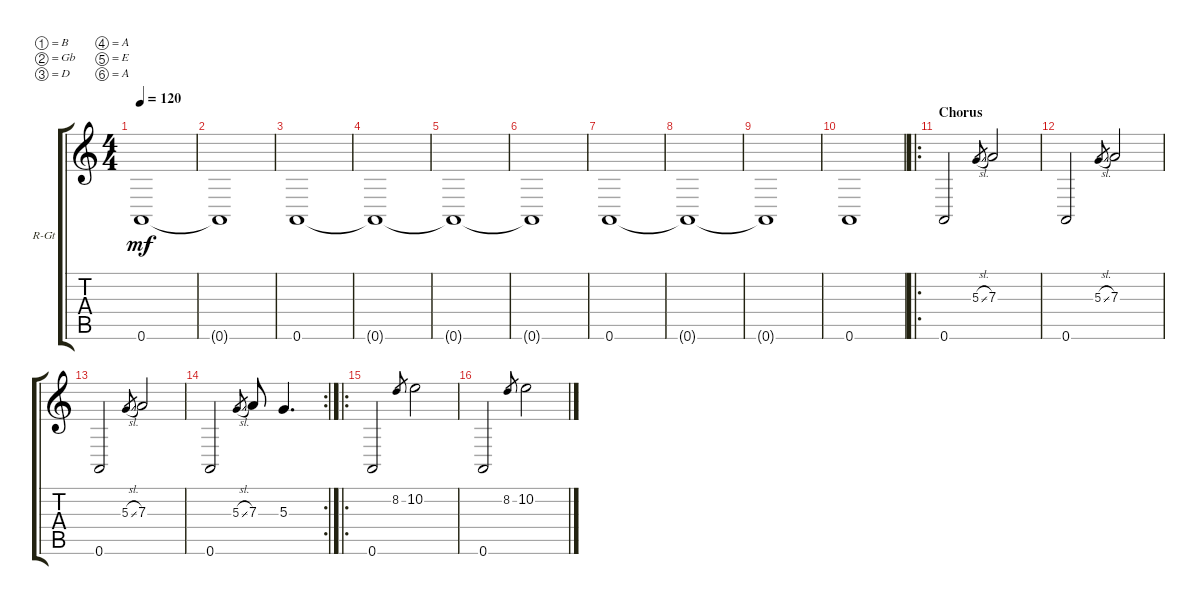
\bracketExtendMode groupsimilarinstruments
\firstSystemTrackNameOrientation horizontal
\otherSystemsTrackNameOrientation horizontal
\track ("Right Guitar" "R-Gt") {instrument distortionguitar}
\staff {score tabs}
\tuning (B3 Gb3 D3 A2 E2 A1)
\ts (4 4)
\tempo 120
\clef g2
\ks c
0.6{t}.1{dy mf} |
0.6{t}.1 |
0.6.1 |
0.6{t}.1 |
0.6{t}.1 |
0.6{t}.1 |
0.6.1 |
0.6{t}.1 |
0.6{t}.1 |
0.6.1 |
\ro
\section ("" "Chorus")
0.6.2 5.3{sl}.8{gr} 7.3.2 |
0.6.2 5.3{sl}.8{gr} 7.3.2 |
0.6.2 5.3{sl}.8{gr} 7.3.2 |
\rc 2
0.6.2 5.3{sl}.8{gr} 7.3.8 5.3.4{d} |
\ro
0.6.2 8.2.8{gr} 10.2.2 |
0.6.2 8.2.8{gr} 10.2.2
